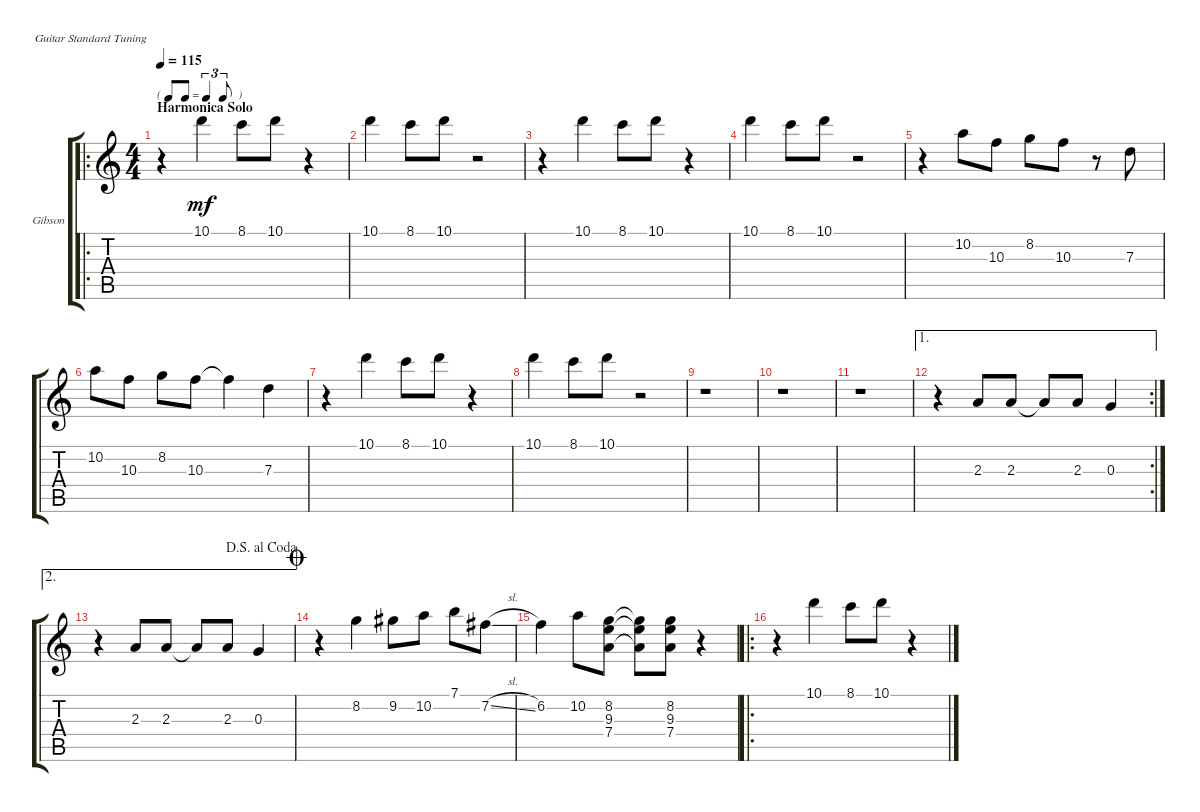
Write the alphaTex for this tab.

\defaultSystemsLayout 4
\bracketExtendMode groupsimilarinstruments
\firstSystemTrackNameOrientation horizontal
\otherSystemsTrackNameOrientation horizontal
\track ("Jimmy Rogers" "Gibson") {instrument electricguitarclean}
\staff {score tabs}
\tuning (E4 B3 G3 D3 A2 E2)
\ro
\ts (4 4)
\tf triplet8th
\section ("" "Harmonica Solo")
\tempo 115
\clef g2
\scale
0.363184
\ks c
r.4{dy mf} 10.1.4 8.1.8 10.1.8 r.4 |
\scale
0.333333 10.1.4 8.1.8 10.1.8 r.2 |
\scale
0.333333 r.4 10.1.4 8.1.8 10.1.8 r.4 |
\scale
0.333333 10.1.4 8.1.8 10.1.8 r.2 |
\scale
0.333333 r.4 10.2.8 10.3.8 8.2.8 10.3.8 r.8 7.3.8 |
\scale
0.333333 10.2.8 10.3.8 8.2.8 10.3.8 10.3{t}.4 7.3.4 |
\scale
0.333333 r.4 10.1.4 8.1.8 10.1.8 r.4 |
\scale
0.333333 10.1.4 8.1.8 10.1.8 r.2 |
\scale
0.333333 r.1 |
\scale
0.333333 r.1 |
\scale
0.322751 r.1 |
\ae 1
\rc 2
\scale
0.354497 r.4 2.3.8 2.3.8 2.3{t}.8 2.3.8 0.3.4 |
\ae 2
\jump dalsegnoalcoda
\scale
0.322751 r.4 2.3.8 2.3.8 2.3{t}.8 2.3.8 0.3.4 |
\jump coda
\scale
0.312821 r.4 8.2.4 9.2.8 10.2.8 7.1.8 7.2{sl}.8 |
\scale
0.312821 6.2.4 10.2.8 (8.2 9.3 7.4).8 (7.4{t} 9.3{t} 8.2{t}).8 (8.2 9.3 7.4).8 r.4 |
\ro
\scale
0.374359 r.4 10.1.4 8.1.8 10.1.8 r.4
